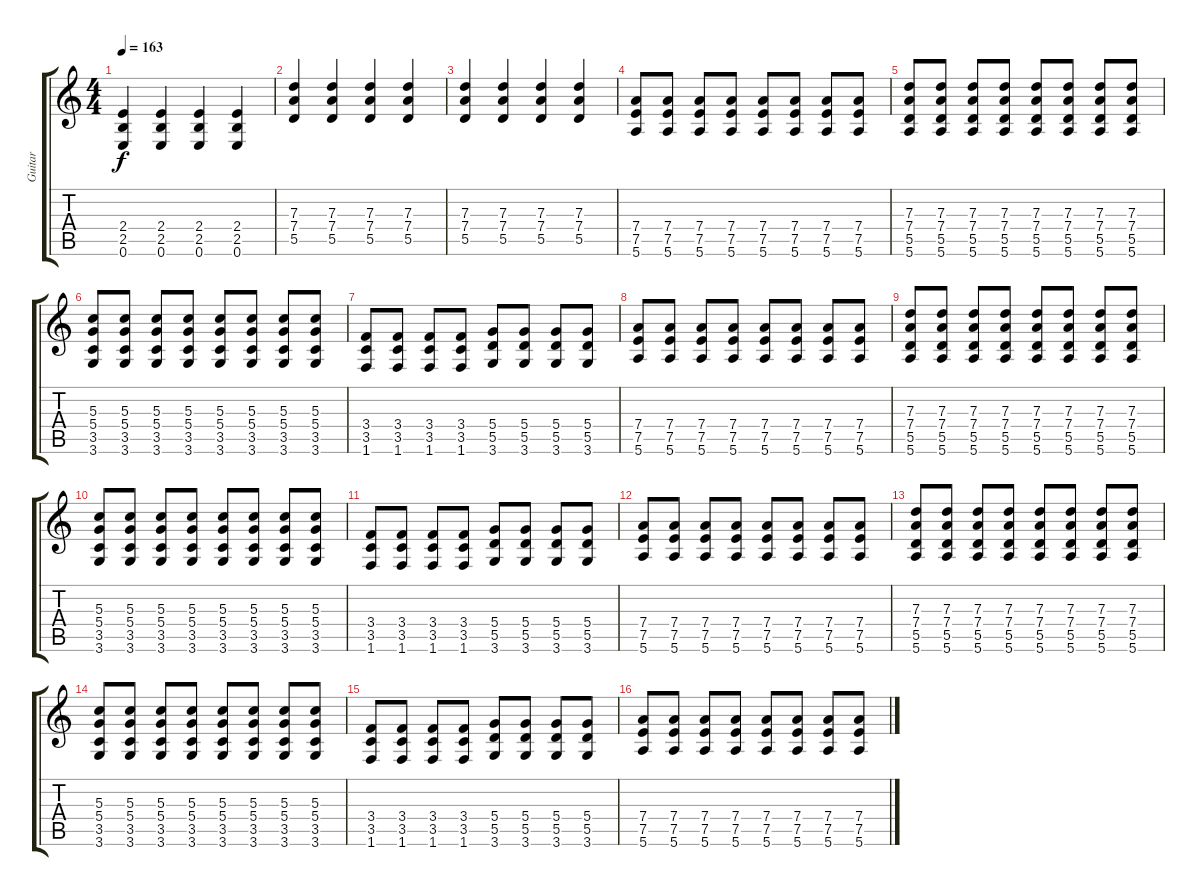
\track ("Guitar" "Guitar") {instrument overdrivenguitar}
\staff {score tabs}
\tuning (E4 B3 G3 D3 A2 E2) {hide}
\ts (4 4)
\tempo 163
\clef g2
\ks c
(2.4 2.5 0.6).4{dy f} (2.4 2.5 0.6).4 (2.4 2.5 0.6).4 (2.4 2.5 0.6).4 |
(7.3 7.4 5.5).4 (7.3 7.4 5.5).4 (7.3 7.4 5.5).4 (7.3 7.4 5.5).4 |
(7.3 7.4 5.5).4 (7.3 7.4 5.5).4 (7.3 7.4 5.5).4 (7.3 7.4 5.5).4 |
(7.4 7.5 5.6).8{instrument overdrivenguitar} (7.4 7.5 5.6).8 (7.4 7.5 5.6).8 (7.4 7.5 5.6).8 (7.4 7.5 5.6).8 (7.4 7.5 5.6).8 (7.4 7.5 5.6).8 (7.4 7.5 5.6).8 |
(7.3 7.4 5.5 5.6).8 (7.3 7.4 5.5 5.6).8 (7.3 7.4 5.5 5.6).8 (7.3 7.4 5.5 5.6).8 (7.3 7.4 5.5 5.6).8 (7.3 7.4 5.5 5.6).8 (7.3 7.4 5.5 5.6).8 (7.3 7.4 5.5 5.6).8 |
(5.3 5.4 3.5 3.6).8 (5.3 5.4 3.5 3.6).8 (5.3 5.4 3.5 3.6).8 (5.3 5.4 3.5 3.6).8 (5.3 5.4 3.5 3.6).8 (5.3 5.4 3.5 3.6).8 (5.3 5.4 3.5 3.6).8 (5.3 5.4 3.5 3.6).8 |
(3.4 3.5 1.6).8 (3.4 3.5 1.6).8 (3.4 3.5 1.6).8 (3.4 3.5 1.6).8 (5.4 5.5 3.6).8 (5.4 5.5 3.6).8 (5.4 5.5 3.6).8 (5.4 5.5 3.6).8 |
(7.4 7.5 5.6).8{instrument overdrivenguitar} (7.4 7.5 5.6).8 (7.4 7.5 5.6).8 (7.4 7.5 5.6).8 (7.4 7.5 5.6).8 (7.4 7.5 5.6).8 (7.4 7.5 5.6).8 (7.4 7.5 5.6).8 |
(7.3 7.4 5.5 5.6).8 (7.3 7.4 5.5 5.6).8 (7.3 7.4 5.5 5.6).8 (7.3 7.4 5.5 5.6).8 (7.3 7.4 5.5 5.6).8 (7.3 7.4 5.5 5.6).8 (7.3 7.4 5.5 5.6).8 (7.3 7.4 5.5 5.6).8 |
(5.3 5.4 3.5 3.6).8 (5.3 5.4 3.5 3.6).8 (5.3 5.4 3.5 3.6).8 (5.3 5.4 3.5 3.6).8 (5.3 5.4 3.5 3.6).8 (5.3 5.4 3.5 3.6).8 (5.3 5.4 3.5 3.6).8 (5.3 5.4 3.5 3.6).8 |
(3.4 3.5 1.6).8 (3.4 3.5 1.6).8 (3.4 3.5 1.6).8 (3.4 3.5 1.6).8 (5.4 5.5 3.6).8 (5.4 5.5 3.6).8 (5.4 5.5 3.6).8 (5.4 5.5 3.6).8 |
(7.4 7.5 5.6).8{instrument overdrivenguitar} (7.4 7.5 5.6).8 (7.4 7.5 5.6).8 (7.4 7.5 5.6).8 (7.4 7.5 5.6).8 (7.4 7.5 5.6).8 (7.4 7.5 5.6).8 (7.4 7.5 5.6).8 |
(7.3 7.4 5.5 5.6).8 (7.3 7.4 5.5 5.6).8 (7.3 7.4 5.5 5.6).8 (7.3 7.4 5.5 5.6).8 (7.3 7.4 5.5 5.6).8 (7.3 7.4 5.5 5.6).8 (7.3 7.4 5.5 5.6).8 (7.3 7.4 5.5 5.6).8 |
(5.3 5.4 3.5 3.6).8 (5.3 5.4 3.5 3.6).8 (5.3 5.4 3.5 3.6).8 (5.3 5.4 3.5 3.6).8 (5.3 5.4 3.5 3.6).8 (5.3 5.4 3.5 3.6).8 (5.3 5.4 3.5 3.6).8 (5.3 5.4 3.5 3.6).8 |
(3.4 3.5 1.6).8 (3.4 3.5 1.6).8 (3.4 3.5 1.6).8 (3.4 3.5 1.6).8 (5.4 5.5 3.6).8 (5.4 5.5 3.6).8 (5.4 5.5 3.6).8 (5.4 5.5 3.6).8 |
(7.4 7.5 5.6).8{instrument overdrivenguitar} (7.4 7.5 5.6).8 (7.4 7.5 5.6).8 (7.4 7.5 5.6).8 (7.4 7.5 5.6).8 (7.4 7.5 5.6).8 (7.4 7.5 5.6).8 (7.4 7.5 5.6).8
